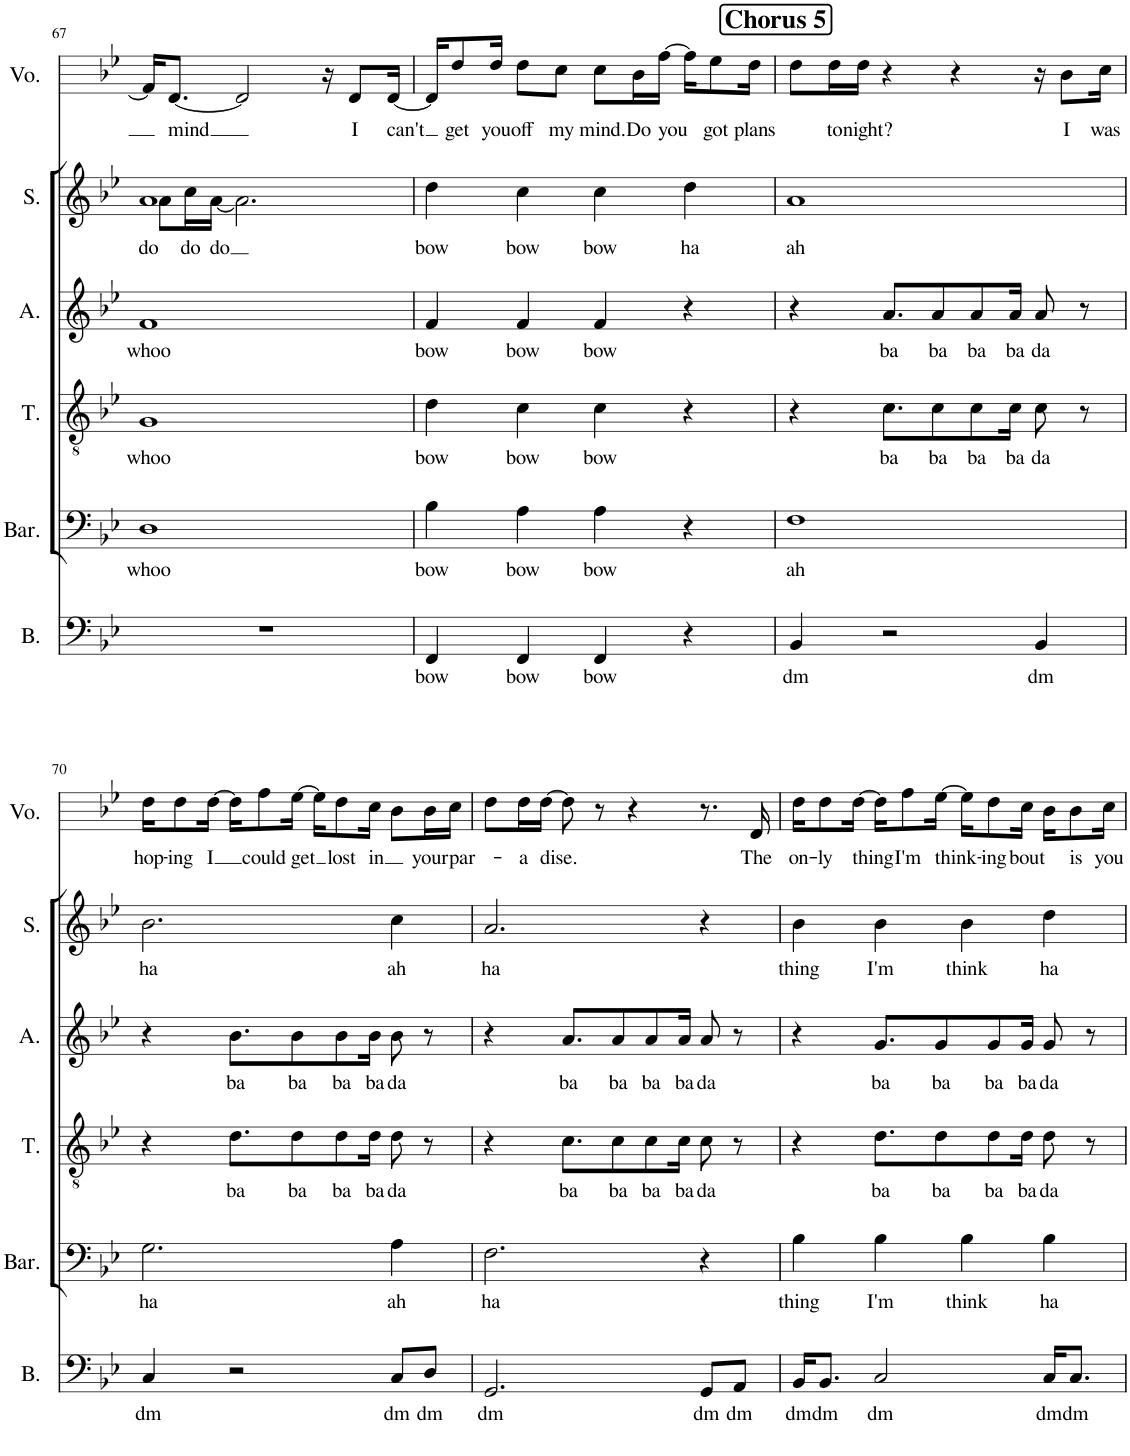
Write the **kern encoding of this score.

**kern	**text	**kern	**text	**kern	**text	**kern	**text	**kern	**text	**kern	**text
*part6	*part6	*part5	*part5	*part4	*part4	*part3	*part3	*part2	*part2	*part1	*part1
*staff6	*staff6	*staff5	*staff5	*staff4	*staff4	*staff3	*staff3	*staff2	*staff2	*staff1	*staff1
*I"Bass	*	*I"Baritone	*	*I"Tenor	*	*I"Alto	*	*I"Soprano	*	*I"Voice	*
*I'B.	*	*I'Bar.	*	*I'T.	*	*I'A.	*	*I'S.	*	*I'Vo.	*
!!LO:PB:g=z
*clefF4	*	*clefF4	*	*clefGv2	*	*clefG2	*	*clefG2	*	*clefGv2	*
*k[b-e-]	*	*k[b-e-]	*	*k[b-e-]	*	*k[b-e-]	*	*k[b-e-]	*	*k[b-e-]	*
*M4/4	*	*M4/4	*	*M4/4	*	*M4/4	*	*M4/4	*	*M4/4	*
=67	=67	=67	=67	=67	=67	=67	=67	=67	=67	=67	=67
!	!	!	!LO:LY:b	!	!LO:LY:b	!	!LO:LY:b	!	!LO:LY:b	!	!
*	*	*	*	*	*	*	*	*^	*	*	*
1r	.	1D	whoo	1G	whoo	1f	whoo	1a	8a\L	do	16F/KL]	.
!	!	!	!	!	!	!	!	!	!	!	!	!LO:LY:b
.	.	.	.	.	.	.	.	.	.	.	[8.D/J	mind
!	!	!	!	!	!	!	!	!	!	!LO:LY:b	!	!
.	.	.	.	.	.	.	.	.	16cc\L	do	.	.
!	!	!	!	!	!	!	!	!	!	!LO:LY:b	!	!
.	.	.	.	.	.	.	.	.	[16a\JJ	do	.	.
.	.	.	.	.	.	.	.	.	2.a\]	.	2D/]	.
.	.	.	.	.	.	.	.	.	.	.	16r	.
!	!	!	!	!	!	!	!	!	!	!	!	!LO:LY:b
.	.	.	.	.	.	.	.	.	.	.	8D/L	I
!	!	!	!	!	!	!	!	!	!	!	!	!LO:LY:b
.	.	.	.	.	.	.	.	.	.	.	[16D/Jk	can't
*	*	*	*	*	*	*	*	*v	*v	*	*	*
=68	=68	=68	=68	=68	=68	=68	=68	=68	=68	=68	=68
!	!LO:LY:b	!	!LO:LY:b	!	!LO:LY:b	!	!LO:LY:b	!	!LO:LY:b	!	!
4FF/	bow	4B-\	bow	4d\	bow	4f/	bow	4dd\	bow	16D/KL]	.
!	!	!	!	!	!	!	!	!	!	!	!LO:LY:b
.	.	.	.	.	.	.	.	.	.	8d/	get
!	!	!	!	!	!	!	!	!	!	!	!LO:LY:b
.	.	.	.	.	.	.	.	.	.	16d/Jk	you
!	!LO:LY:b	!	!LO:LY:b	!	!LO:LY:b	!	!LO:LY:b	!	!LO:LY:b	!	!LO:LY:b
4FF/	bow	4A\	bow	4c\	bow	4f/	bow	4cc\	bow	8d\L	off
!	!	!	!	!	!	!	!	!	!	!	!LO:LY:b
.	.	.	.	.	.	.	.	.	.	8c\J	my
!	!LO:LY:b	!	!LO:LY:b	!	!LO:LY:b	!	!LO:LY:b	!	!LO:LY:b	!	!LO:LY:b
4FF/	bow	4A\	bow	4c\	bow	4f/	bow	4cc\	bow	8c\L	mind.
!	!	!	!	!	!	!	!	!	!	!	!LO:LY:b
.	.	.	.	.	.	.	.	.	.	16B-\L	Do
!	!	!	!	!	!	!	!	!	!	!	!LO:LY:b
.	.	.	.	.	.	.	.	.	.	[16f\JJ	you
!	!	!	!	!	!	!	!	!	!LO:LY:b	!	!
4r	.	4r	.	4r	.	4r	.	4dd\	ha	16f\KL]	.
!	!	!	!	!	!	!	!	!	!	!	!LO:LY:b
.	.	.	.	.	.	.	.	.	.	8e-\	got
!	!	!	!	!	!	!	!	!	!	!	!LO:LY:b
.	.	.	.	.	.	.	.	.	.	16d\Jk	plans
!!LO:REH:place=s1:a:B:cj:fs=14:t=Chorus 5
=69	=69	=69	=69	=69	=69	=69	=69	=69	=69	=69	=69
!	!LO:LY:b	!	!LO:LY:b	!	!	!	!	!	!LO:LY:b	!	!
4BB-/	dm	1F	ah	4r	.	4r	.	1a	ah	8d\L	.
!	!	!	!	!	!	!	!	!	!	!	!LO:LY:b
.	.	.	.	.	.	.	.	.	.	16d\L	to
!	!	!	!	!	!	!	!	!	!	!	!LO:LY:b
.	.	.	.	.	.	.	.	.	.	16d\JJ	night?
!	!	!	!	!	!LO:LY:b	!	!LO:LY:b	!	!	!	!
2r	.	.	.	8.c\L	ba	8.a/L	ba	.	.	4r	.
!	!	!	!	!	!LO:LY:b	!	!LO:LY:b	!	!	!	!
.	.	.	.	8c\	ba	8a/	ba	.	.	.	.
.	.	.	.	.	.	.	.	.	.	4r	.
!	!	!	!	!	!LO:LY:b	!	!LO:LY:b	!	!	!	!
.	.	.	.	8c\	ba	8a/	ba	.	.	.	.
!	!	!	!	!	!LO:LY:b	!	!LO:LY:b	!	!	!	!
.	.	.	.	16c\Jk	ba	16a/Jk	ba	.	.	.	.
!	!LO:LY:b	!	!	!	!LO:LY:b	!	!LO:LY:b	!	!	!	!
4BB-/	dm	.	.	8c\	da	8a/	da	.	.	16r	.
!	!	!	!	!	!	!	!	!	!	!	!LO:LY:b
.	.	.	.	.	.	.	.	.	.	8B-\L	I
.	.	.	.	8r	.	8r	.	.	.	.	.
!	!	!	!	!	!	!	!	!	!	!	!LO:LY:b
.	.	.	.	.	.	.	.	.	.	16c\Jk	was
!!LO:LB:g=z
=70	=70	=70	=70	=70	=70	=70	=70	=70	=70	=70	=70
!	!LO:LY:b	!	!LO:LY:b	!	!	!	!	!	!LO:LY:b	!	!LO:LY:b
4C/	dm	2.G\	ha	4r	.	4r	.	2.b-\	ha	16d\KL	hop-
!	!	!	!	!	!	!	!	!	!	!	!LO:LY:b
.	.	.	.	.	.	.	.	.	.	8d\	-ing
!	!	!	!	!	!	!	!	!	!	!	!LO:LY:b
.	.	.	.	.	.	.	.	.	.	[16d\Jk	I
!	!	!	!	!	!LO:LY:b	!	!LO:LY:b	!	!	!	!
2r	.	.	.	8.d\L	ba	8.b-\L	ba	.	.	16d\KL]	.
!	!	!	!	!	!	!	!	!	!	!	!LO:LY:b
.	.	.	.	.	.	.	.	.	.	8f\	could
!	!	!	!	!	!LO:LY:b	!	!LO:LY:b	!	!	!	!LO:LY:b
.	.	.	.	8d\	ba	8b-\	ba	.	.	[16e-\Jk	get
.	.	.	.	.	.	.	.	.	.	16e-\KL]	.
!	!	!	!	!	!LO:LY:b	!	!LO:LY:b	!	!	!	!LO:LY:b
.	.	.	.	8d\	ba	8b-\	ba	.	.	8d\	lost
!	!	!	!	!	!LO:LY:b	!	!LO:LY:b	!	!	!	!LO:LY:b
.	.	.	.	16d\Jk	ba	16b-\Jk	ba	.	.	16c\Jk	in
!	!LO:LY:b	!	!LO:LY:b	!	!LO:LY:b	!	!LO:LY:b	!	!LO:LY:b	!	!
8C/L	dm	4A\	ah	8d\	da	8b-\	da	4cc\	ah	8B-\L	.
!	!LO:LY:b	!	!	!	!	!	!	!	!	!	!LO:LY:b
8D/J	dm	.	.	8r	.	8r	.	.	.	16B-\L	your
!	!	!	!	!	!	!	!	!	!	!	!LO:LY:b
.	.	.	.	.	.	.	.	.	.	16c\JJ	par-
=71	=71	=71	=71	=71	=71	=71	=71	=71	=71	=71	=71
!	!LO:LY:b	!	!LO:LY:b	!	!	!	!	!	!LO:LY:b	!	!
2.GG/	dm	2.F\	ha	4r	.	4r	.	2.a/	ha	8d\L	.
!	!	!	!	!	!	!	!	!	!	!	!LO:LY:b
.	.	.	.	.	.	.	.	.	.	16d\L	-a
!	!	!	!	!	!	!	!	!	!	!	!LO:LY:b
.	.	.	.	.	.	.	.	.	.	[16d\JJ	dise.
!	!	!	!	!	!LO:LY:b	!	!LO:LY:b	!	!	!	!
.	.	.	.	8.c\L	ba	8.a/L	ba	.	.	8d\]	.
.	.	.	.	.	.	.	.	.	.	8r	.
!	!	!	!	!	!LO:LY:b	!	!LO:LY:b	!	!	!	!
.	.	.	.	8c\	ba	8a/	ba	.	.	.	.
.	.	.	.	.	.	.	.	.	.	4r	.
!	!	!	!	!	!LO:LY:b	!	!LO:LY:b	!	!	!	!
.	.	.	.	8c\	ba	8a/	ba	.	.	.	.
!	!	!	!	!	!LO:LY:b	!	!LO:LY:b	!	!	!	!
.	.	.	.	16c\Jk	ba	16a/Jk	ba	.	.	.	.
!	!LO:LY:b	!	!	!	!LO:LY:b	!	!LO:LY:b	!	!	!	!
8GG/L	dm	4r	.	8c\	da	8a/	da	4r	.	8.r	.
!	!LO:LY:b	!	!	!	!	!	!	!	!	!	!
8AA/J	dm	.	.	8r	.	8r	.	.	.	.	.
!	!	!	!	!	!	!	!	!	!	!	!LO:LY:b
.	.	.	.	.	.	.	.	.	.	16D/	The
=72	=72	=72	=72	=72	=72	=72	=72	=72	=72	=72	=72
!	!LO:LY:b	!	!LO:LY:b	!	!	!	!	!	!LO:LY:b	!	!LO:LY:b
16BB-/KL	dm	4B-\	thing	4r	.	4r	.	4b-\	thing	16d\KL	on-
!	!LO:LY:b	!	!	!	!	!	!	!	!	!	!LO:LY:b
8.BB-/J	dm	.	.	.	.	.	.	.	.	8d\	-ly
!	!	!	!	!	!	!	!	!	!	!	!LO:LY:b
.	.	.	.	.	.	.	.	.	.	[16d\Jk	thing
!	!LO:LY:b	!	!LO:LY:b	!	!LO:LY:b	!	!LO:LY:b	!	!LO:LY:b	!	!
2C/	dm	4B-\	I'm	8.d\L	ba	8.g/L	ba	4b-\	I'm	16d\KL]	.
!	!	!	!	!	!	!	!	!	!	!	!LO:LY:b
.	.	.	.	.	.	.	.	.	.	8f\	I'm
!	!	!	!	!	!LO:LY:b	!	!LO:LY:b	!	!	!	!LO:LY:b
.	.	.	.	8d\	ba	8g/	ba	.	.	[16e-\Jk	think-
!	!	!	!LO:LY:b	!	!	!	!	!	!LO:LY:b	!	!
.	.	4B-\	think	.	.	.	.	4b-\	think	16e-\KL]	.
!	!	!	!	!	!LO:LY:b	!	!LO:LY:b	!	!	!	!LO:LY:b
.	.	.	.	8d\	ba	8g/	ba	.	.	8d\	-ing
!	!	!	!	!	!LO:LY:b	!	!LO:LY:b	!	!	!	!LO:LY:b
.	.	.	.	16d\Jk	ba	16g/Jk	ba	.	.	16c\Jk	bout
!	!LO:LY:b	!	!LO:LY:b	!	!LO:LY:b	!	!LO:LY:b	!	!LO:LY:b	!	!
16C/KL	dm	4B-\	ha	8d\	da	8g/	da	4dd\	ha	16B-\KL	.
!	!LO:LY:b	!	!	!	!	!	!	!	!	!	!LO:LY:b
8.C/J	dm	.	.	.	.	.	.	.	.	8B-\	is
.	.	.	.	8r	.	8r	.	.	.	.	.
!	!	!	!	!	!	!	!	!	!	!	!LO:LY:b
.	.	.	.	.	.	.	.	.	.	16c\Jk	you
=	=	=	=	=	=	=	=	=	=	=	=
*-	*-	*-	*-	*-	*-	*-	*-	*-	*-	*-	*-
